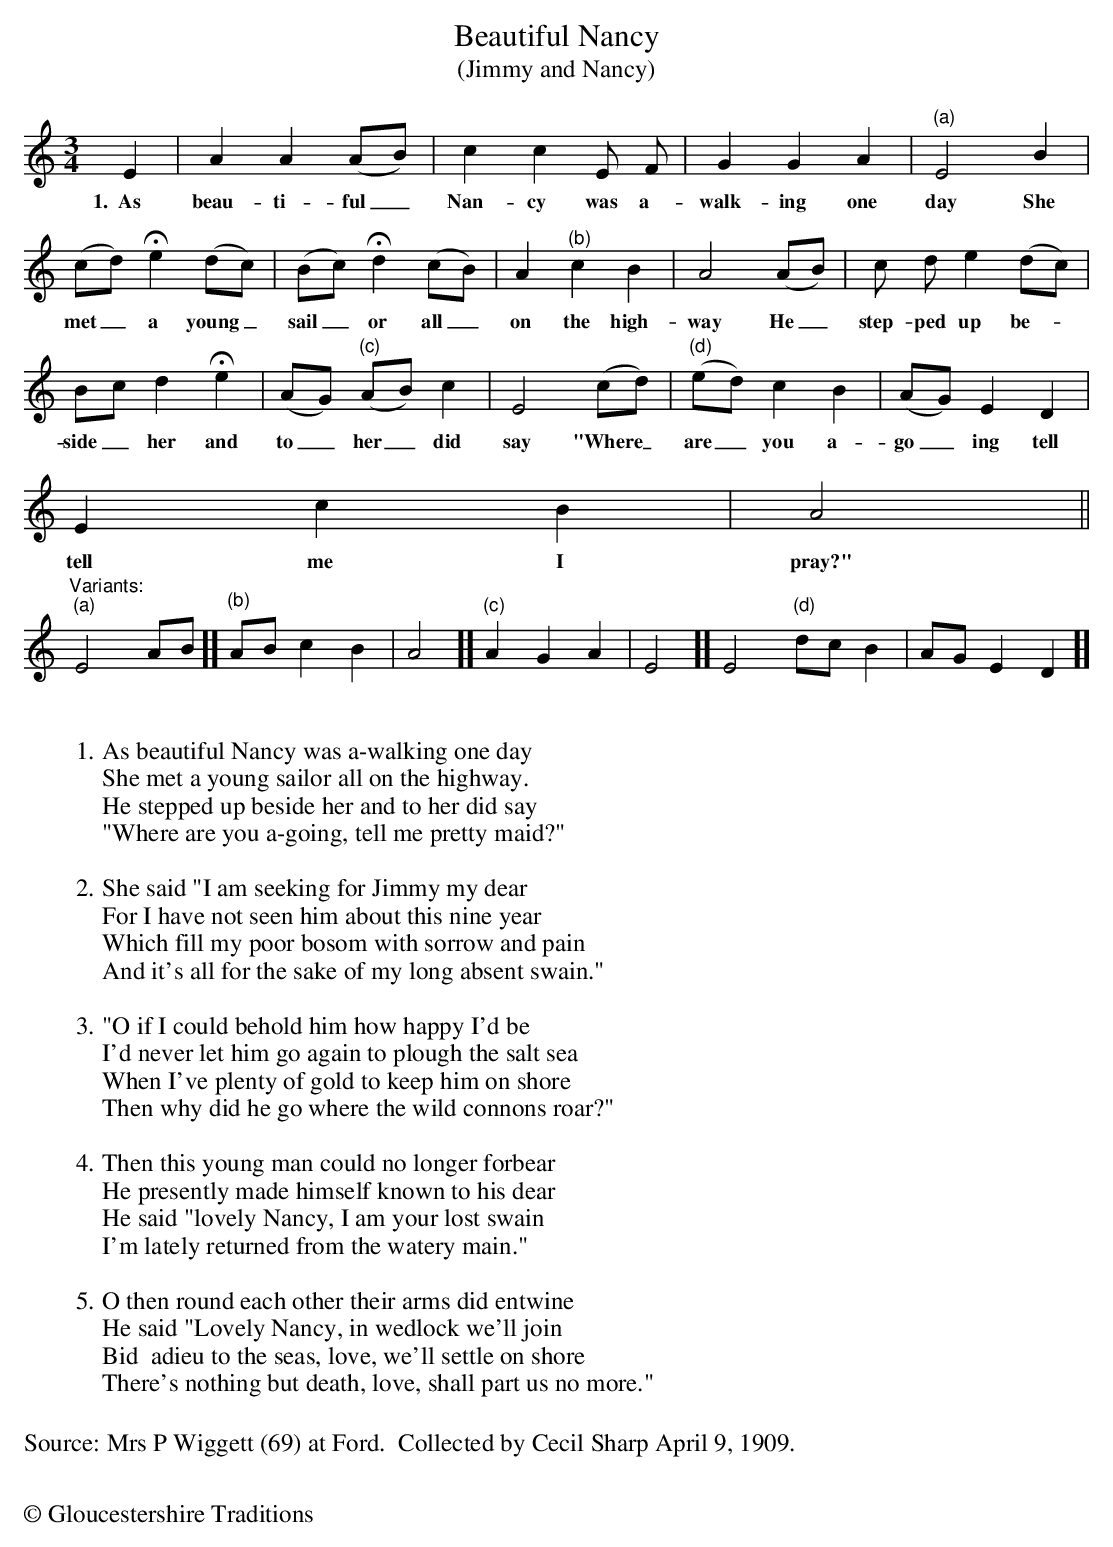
X:1
T:Beautiful Nancy
T:(Jimmy and Nancy)
M:3/4
L:1/8
K:C
E2 | A2 A2 (AB) | c2 c2 E F |  G2 G2 A2 |"(a)" E4 B2 |
w:1.~~As beau-ti-ful_ Nan-cy was a-walk-ing one day She
(cd) H e2 (dc) | (Bc) H d2 (cB) | A2 "^(b)" c2 B2 | A4 (AB) | c d h e2 (dc) |
w:met_ a young_ sail_or all_ on the high-way He_ step-ped up be-
Bc d2 H e2 | (AG) "(c)" (AB) c2 | E4 (cd) | "(d)"(ed) c2 B2 | (AG) E2 D2 |
w:side_ her and to_ her_ did say "Where_ are_ you a-go_ing tell
E2 c2 B2 | A4 ||
w:tell me I pray?"
w:
"Variants:"
"(a)"E4A-B]]"^(b)"A-Bc2B2|A4]]"(c)"A2G2A2|E4]]E4"(d)"dcB2|AGE2D2]]
W:
W:1.As beautiful Nancy was a-walking one day
W:She met a young sailor all on the highway.
W:He stepped up beside her and to her did say
W:"Where are you a-going, tell me pretty maid?"
W:
W:2.She said "I am seeking for Jimmy my dear
W:For I have not seen him about this nine year
W:Which fill my poor bosom with sorrow and pain
W:And it's all for the sake of my long absent swain."
W:
W:3."O if I could behold him how happy I'd be
W:I'd never let him go again to plough the salt sea
W:When I've plenty of gold to keep him on shore
W:Then why did he go where the wild connons roar?"
W:
W:4.Then this young man could no longer forbear
W:He presently made himself known to his dear
W:He said "lovely Nancy, I am your lost swain
W:I'm lately returned from the watery main."
W:
W:5.O then round each other their arms did entwine
W:He said "Lovely Nancy, in wedlock we'll join
W:Bid  adieu to the seas, love, we'll settle on shore
W:There's nothing but death, love, shall part us no more."
W:
